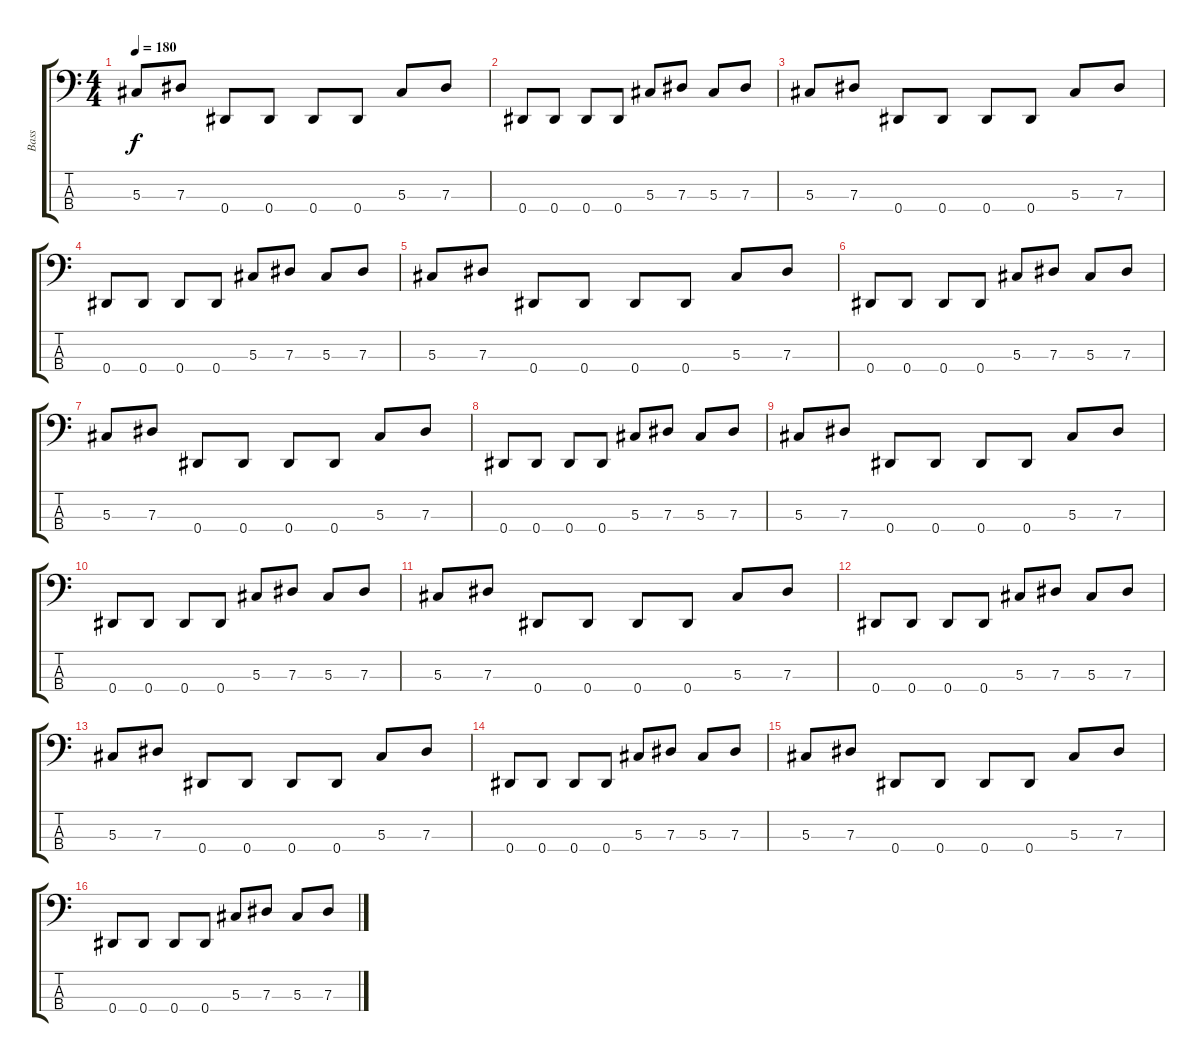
\track ("Bass" "Bass") {instrument distortionguitar}
\staff {score tabs}
\tuning (Gb2 Db2 Ab1 Eb1) {hide}
\ts (4 4)
\tempo 180
\clef f4
\ks c
5.3.8{dy f} 7.3.8 0.4.8 0.4.8 0.4.8 0.4.8 5.3.8 7.3.8 |
0.4.8 0.4.8 0.4.8 0.4.8 5.3.8 7.3.8 5.3.8 7.3.8 |
5.3.8 7.3.8 0.4.8 0.4.8 0.4.8 0.4.8 5.3.8 7.3.8 |
0.4.8 0.4.8 0.4.8 0.4.8 5.3.8 7.3.8 5.3.8 7.3.8 |
5.3.8 7.3.8 0.4.8 0.4.8 0.4.8 0.4.8 5.3.8 7.3.8 |
0.4.8 0.4.8 0.4.8 0.4.8 5.3.8 7.3.8 5.3.8 7.3.8 |
5.3.8 7.3.8 0.4.8 0.4.8 0.4.8 0.4.8 5.3.8 7.3.8 |
0.4.8 0.4.8 0.4.8 0.4.8 5.3.8 7.3.8 5.3.8 7.3.8 |
5.3.8 7.3.8 0.4.8 0.4.8 0.4.8 0.4.8 5.3.8 7.3.8 |
0.4.8 0.4.8 0.4.8 0.4.8 5.3.8 7.3.8 5.3.8 7.3.8 |
5.3.8 7.3.8 0.4.8 0.4.8 0.4.8 0.4.8 5.3.8 7.3.8 |
0.4.8 0.4.8 0.4.8 0.4.8 5.3.8 7.3.8 5.3.8 7.3.8 |
5.3.8 7.3.8 0.4.8 0.4.8 0.4.8 0.4.8 5.3.8 7.3.8 |
0.4.8 0.4.8 0.4.8 0.4.8 5.3.8 7.3.8 5.3.8 7.3.8 |
5.3.8 7.3.8 0.4.8 0.4.8 0.4.8 0.4.8 5.3.8 7.3.8 |
0.4.8 0.4.8 0.4.8 0.4.8 5.3.8 7.3.8 5.3.8 7.3.8
